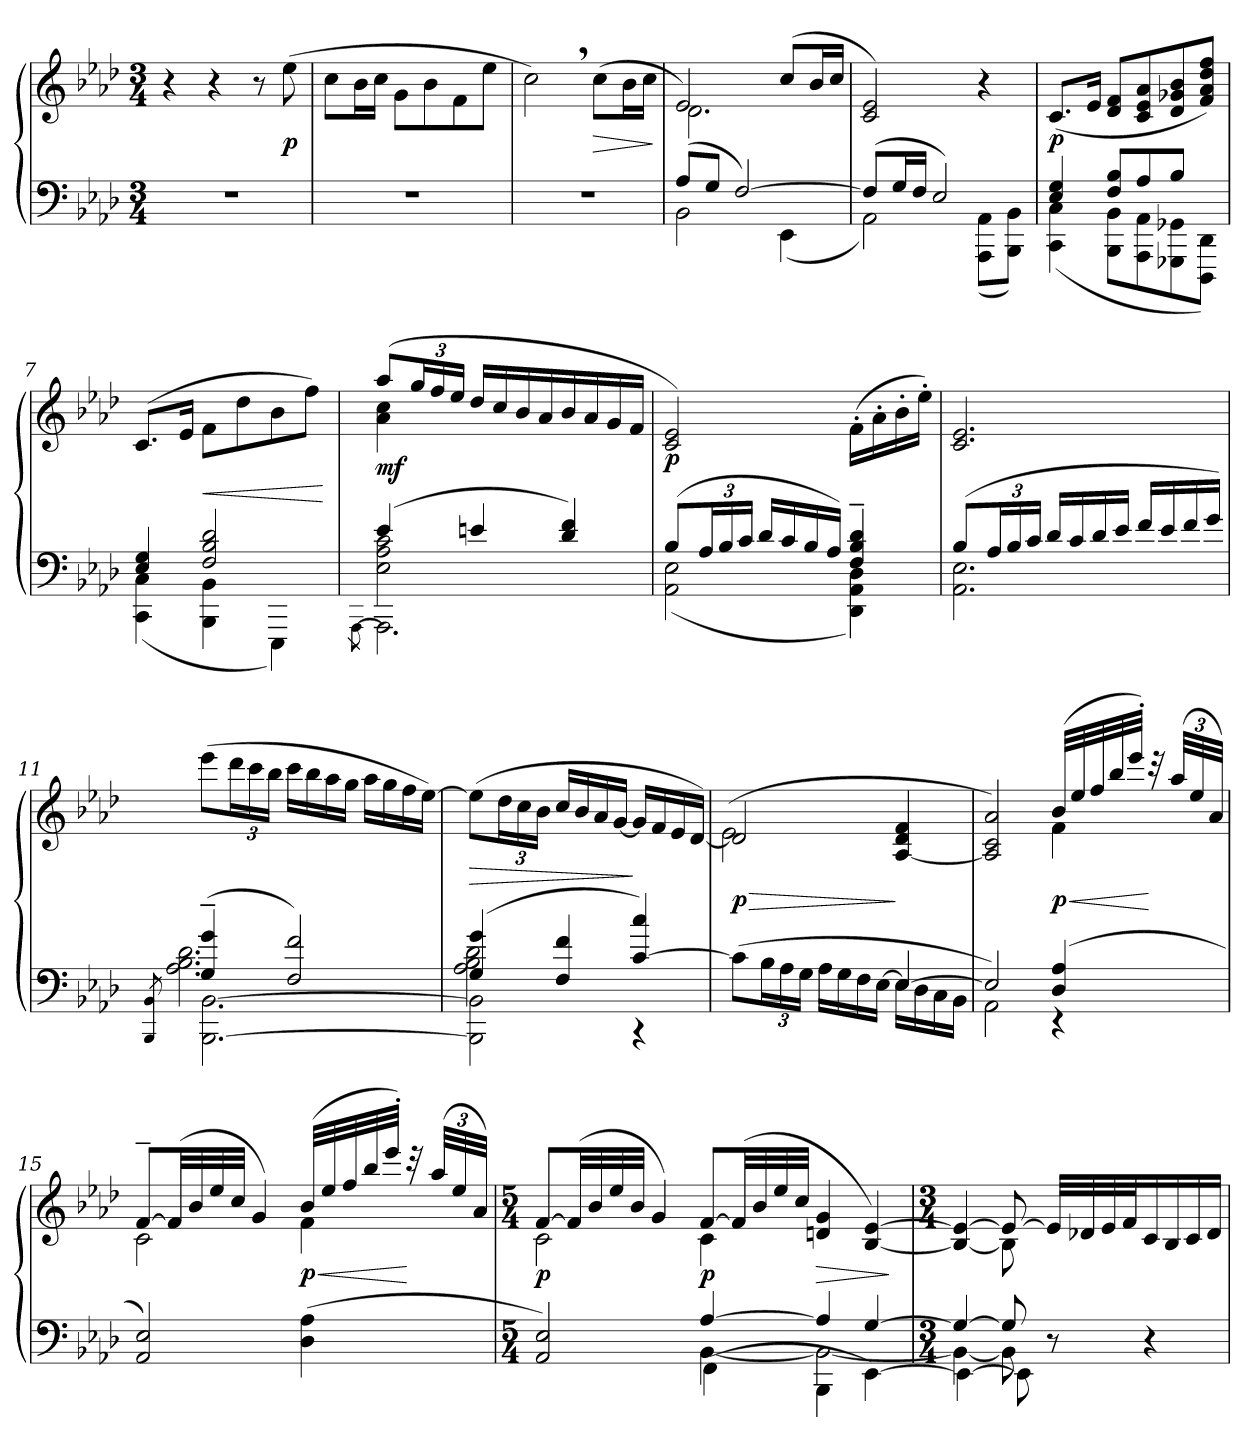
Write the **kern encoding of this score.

**kern	**kern	**dynam
*part1	*part1	*part1
*staff2	*staff1	*staff1/2
*clefF4	*clefG2	*
*k[b-e-a-d-]	*k[b-e-a-d-]	*
*M3/4	*M3/4	*
*MM66	*MM66	*
=1	=1	=1
2.r	4r	.
.	4r	.
.	8r	.
.	(>8ee-	p
=2	=2	=2
2.r	8ccL	.
.	16b-L	.
.	16ccJJ	.
.	8gL	.
.	8b-	.
.	8f	.
.	8ee-J	.
=3	=3	=3
2.r	2cc,)	.
.	(<8ccL	>
.	16b-L	.
.	16ccJJ	.
.	.	]
=4	=4	=4
*^	*^	*
(>8A-L	2BB-	2e-)	2.d-	.
8GJ	.	.	.	.
[2F)	.	.	.	.
.	(<4EE-	(>8ccL	.	.
.	.	16b-L	.	.
.	.	16ccJJ	.	.
*	*	*v	*v	*
=5	=5	=5	=5
(>8FL]	2AA-)	2c 2e-)	.
16GL	.	.	.
16FJJ	.	.	.
2E-)	.	.	.
.	(<8AAA- 8AA-L	4r	.
.	8BBB- 8BB-J)	.	.
=6	=6	=6	=6
4E- 4G	(<4CC 4C	(<8.cL	p
.	.	16e-Jk	.
8F 8B-L	8BBB- 8BB-L	8d- 8fL	.
8A-	8AAA- 8AA-	8c 8e- 8a-	.
8B-J	8GGG-X 8GG-X	8d- 8g-X 8b-	.
8ryy	8DDD- 8DD-J)	8f 8a- 8dd- 8ffJ)	.
=7	=7	=7	=7
4E- 4G	(<4CC 4C	(<8.cL	.
.	.	16e-Jk	.
2F 2B- 2d-	4BBB- 4BB-	8fL	<
.	.	8dd-	.
.	4EEE-)	8b-	.
.	.	8ffJ)	.
*v	*v	*	*
.	.	[
=8	=8	=8
*^	*	*
.	[8qAAA-\	.	.
*	*^	*^	*
(>4e-	2.AAA-]	2E-\ 2A-\ 2c\	(>8aa-L	4a- 4cc	mf
.	.	.	24ggL	.	.
.	.	.	24ff	.	.
.	.	.	24ee-JJ	.	.
4en	.	.	16dd-LL	2ryy	.
.	.	.	16cc	.	.
.	.	.	16b-	.	.
.	.	.	16a-	.	.
4d- 4f)	.	4ryy	16b-	.	.
.	.	.	16a-	.	.
.	.	.	16g	.	.
.	.	.	16fJJ	.	.
*	*v	*v	*	*	*
*	*	*v	*v	*
=9	=9	=9	=9
(>8B-L	(<2AA- 2E-	2c 2e-)	p
24A-L	.	.	.
24B-	.	.	.
24cJJ	.	.	.
16d-LL	.	.	.
16c	.	.	.
16B-	.	.	.
16A-JJ)	.	.	.
4F~ 4B-~ 4d-~	4DD- 4AA- 4D-)	(>16f'LL	.
.	.	16a-'	.
.	.	16b-'	.
.	.	16ee-'JJ)	.
=10	=10	=10	=10
(>8B-L	2.AA- 2.E-	2.c 2.e-	.
24A-L	.	.	.
24B-	.	.	.
24cJJ	.	.	.
16d-LL	.	.	.
16c	.	.	.
16d-	.	.	.
16e-JJ	.	.	.
16fLL	.	.	.
16e-	.	.	.
16f	.	.	.
16gJJ)	.	.	.
=11	=11	=11	=11
*	*^	*	*
.	.	8qBBB-/ 8qBB-/	.	.
(>4G~ 4g~	2.A- 2.B- 2.d-	2.BBB-_\ 2.BB-_\	(>8eee-L	.
.	.	.	24ddd-L	.
.	.	.	24ccc	.
.	.	.	24bb-JJ	.
2F 2f)	.	.	16cccLL	.
.	.	.	16bb-	.
.	.	.	16aa-	.
.	.	.	16ggJJ	.
.	.	.	16aa-LL	.
.	.	.	16gg	.
.	.	.	16ff	.
.	.	.	[16ee-JJ)	.
=12	=12	=12	=12	=12
(>4G 4g	2A- 2B- 2d-	2BBB-]\ 2BB-]\	(>8ee-L]	>
.	.	.	24dd-L	.
.	.	.	24cc	.
.	.	.	24b-JJ	.
4F 4f	.	.	16ccLL	.
.	.	.	16b-	.
.	.	.	16a-	.
.	.	.	[16gJJ	.
[4c 4cc)	4ryy	4rCC	16gLL]	]
.	.	.	16f	.
.	.	.	16e-	.
.	.	.	[16d-JJ)	.
*	*v	*v	*	*
=13	=13	=13	=13
*	*	*^	*
(>8cL]	2ryy	2d-]	(>2e-	> p
24B-L	.	.	.	.
24A-	.	.	.	.
24GJJ	.	.	.	.
16A-LL	.	.	.	.
16G	.	.	.	.
16F	.	.	.	.
[16E-JJ	.	.	.	.
4E-_	16E-LL	4ryy	[4A- 4d- 4f	]
.	16D-	.	.	.
.	16C	.	.	.
.	16BB-JJ	.	.	.
=14	=14	=14	=14	=14
2E-])	2AA-	2ryy	2A-] 2c 2a-)	.
(>4D- 4A-	4r	(>32b-LLL	4f	< p
.	.	32ee-	.	.
.	.	32ff	.	.
.	.	32bb-	.	.
.	.	32eee-'JJJ)	.	.
.	.	32r	.	[
.	.	(>48aa-LLL	.	.
.	.	48ee-	.	.
.	.	48a-JJJ)	.	.
*v	*v	*	*	*
=15	=15	=15	=15
2AA- 2E-)	[8f~L	2c	.
.	(32fLL]	.	.
.	32b-	.	.
.	32ee-	.	.
.	32ccJJJ	.	.
.	4g)	.	.
(>4D- 4A-	(32b-LLL	4f	< p
.	32ee-	.	.
.	32ff	.	.
.	32bb-	.	.
.	32eee-'JJJ)	.	.
.	32r	.	[
.	(48aa-LLL	.	.
.	48ee-	.	.
.	48a-JJJ)	.	.
=16	=16	=16	=16
*M5/4	*M5/4	*	*
*^	*	*	*
*	*^	*	*	*
2AA- 2E-)	2ryy	2ryy	[8fL	2c	p
.	.	.	(32fLL]	.	.
.	.	.	32b-	.	.
.	.	.	32ee-	.	.
.	.	.	32b-JJJ	.	.
.	.	.	4g)	.	.
[4A-	[4BB-	(<4FF\	[8fL	4c	p
.	.	.	(32fLL]	.	.
.	.	.	32b-	.	.
.	.	.	32ee-	.	.
.	.	.	32ccJJJ	.	.
4A-]	2BB-_	4BBB-\	4dn 4g	4ryy	>
[4G	.	[4EE-\)	[4B- [4e-)	4ryy	.
*v	*v	*v	*	*	*
*	*v	*v	*
.	.	]
=17	=17	=17
*M3/4	*M3/4	*
*^	*^	*
*	*^	*	*	*
4G_	4BB-_	4EE-\_	4B-_ 4e-_	4ryy	.
8G]	8BB-]	8EE-\]	8e-_	8B-]	.
8ryy	8ryy	8r	32e-LLL]	8ryy	.
.	.	.	32d-X	.	.
.	.	.	32e-	.	.
.	.	.	32fJ	.	.
4ryy	4ryy	4r	16c	4ryy	.
.	.	.	16B-	.	.
.	.	.	16c	.	.
.	.	.	16d-JJ	.	.
*v	*v	*v	*	*	*
*	*v	*v	*
=	=	=
*-	*-	*-
